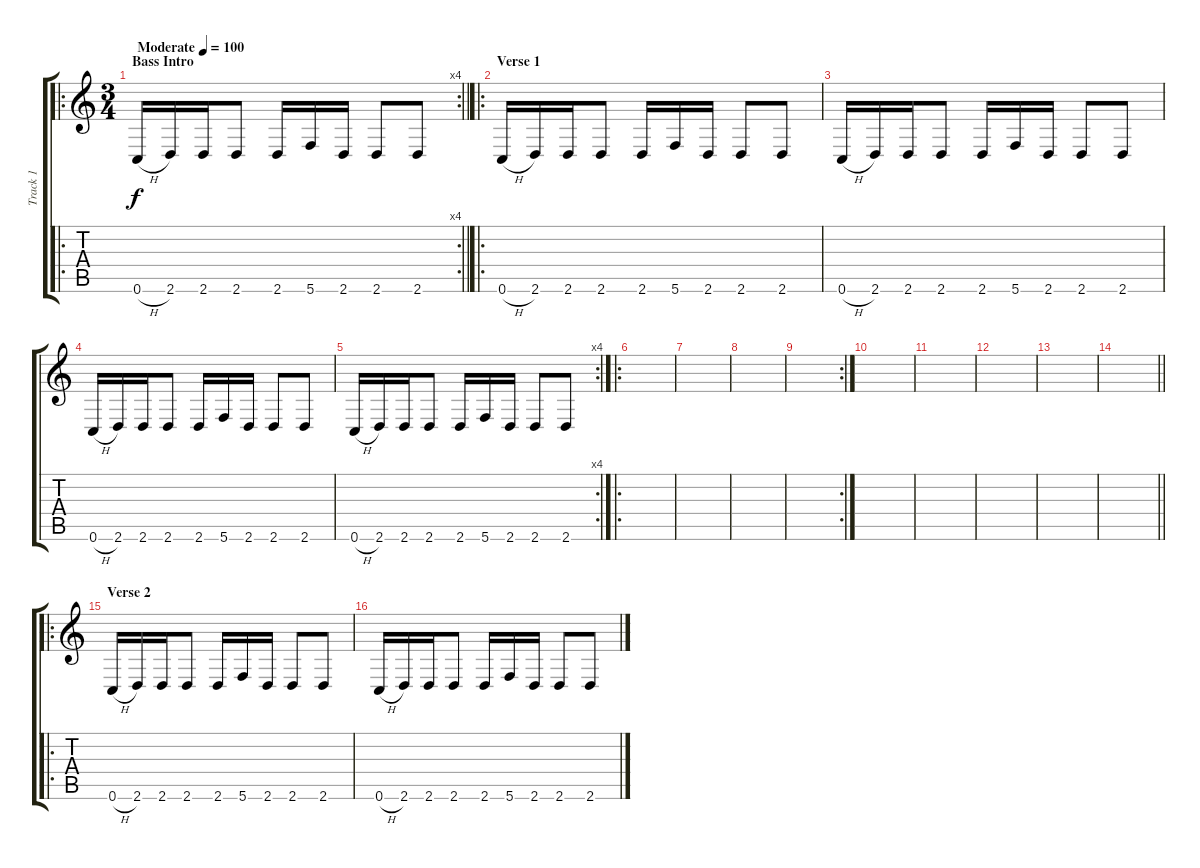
\track ("Track 1" "Track 1") {instrument acousticbass}
\staff {score tabs}
\tuning (D4 A3 F3 C3 G2 C2) {hide}
\ro
\rc 4
\ts (3 4)
\section ("" "Bass Intro")
\tempo (100 "Moderate")
\clef g2
\barLineRight lightlight
\ks c
0.6{h}.16{dy f instrument acousticbass} 2.6.16 2.6.16 2.6.8 2.6.16 5.6.16 2.6.16 2.6.8 2.6.8 |
\ro
\section ("" "Verse 1")
0.6{h}.16 2.6.16 2.6.16 2.6.8 2.6.16 5.6.16 2.6.16 2.6.8 2.6.8 |
0.6{h}.16 2.6.16 2.6.16 2.6.8 2.6.16 5.6.16 2.6.16 2.6.8 2.6.8 |
0.6{h}.16 2.6.16 2.6.16 2.6.8 2.6.16 5.6.16 2.6.16 2.6.8 2.6.8 |
\rc 4
0.6{h}.16 2.6.16 2.6.16 2.6.8 2.6.16 5.6.16 2.6.16 2.6.8 2.6.8 |
\ro
|
|
|
\rc 2
|
|
|
|
|
\barLineRight lightlight
|
\ro
\section ("" "Verse 2")
0.6{h}.16 2.6.16 2.6.16 2.6.8 2.6.16 5.6.16 2.6.16 2.6.8 2.6.8 |
0.6{h}.16 2.6.16 2.6.16 2.6.8 2.6.16 5.6.16 2.6.16 2.6.8 2.6.8
